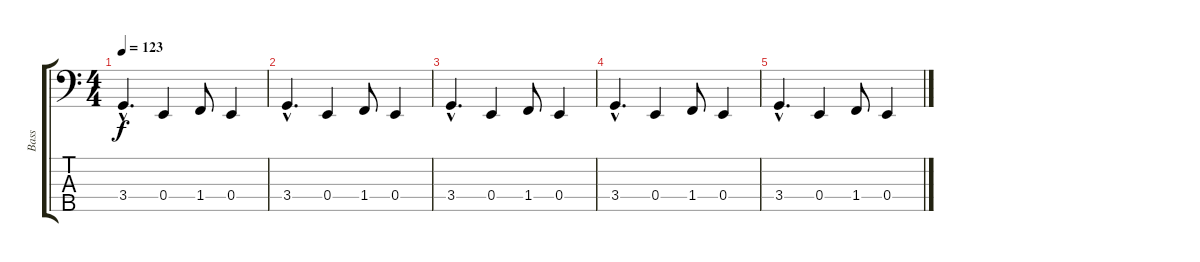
\track ("Bass" "Bass") {instrument synthbass1}
\staff {score tabs}
\tuning (G2 D2 A1 E1 B0) {hide}
\ts (4 4)
\tempo 123
\clef f4
\ks c
3.4{hac}.4{d dy f} 0.4.4 1.4.8 0.4.4 |
3.4{hac}.4{d} 0.4.4 1.4.8 0.4.4 |
3.4{hac}.4{d} 0.4.4 1.4.8 0.4.4 |
3.4{hac}.4{d} 0.4.4 1.4.8 0.4.4 |
3.4{hac}.4{d} 0.4.4 1.4.8 0.4.4
